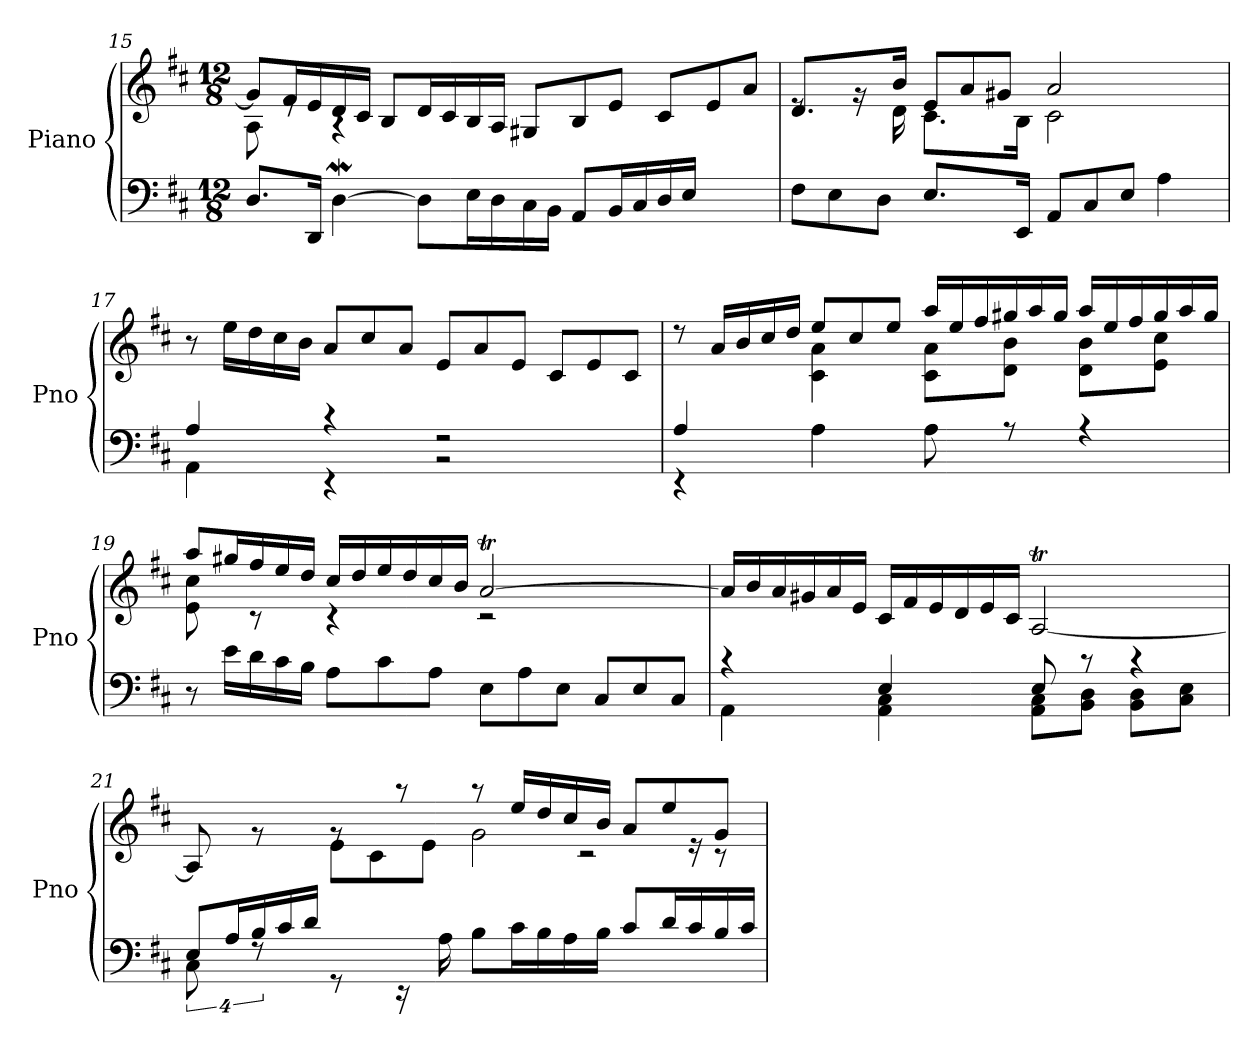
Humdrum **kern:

**kern	**kern
*part1	*part1
*staff2	*staff1
*I"Piano	*
*I'Pno	*
!!LO:LB:g=z
*clefF4	*clefG2
*k[f#c#]	*k[f#c#]
*D:	*D:
*M12/8	*M12/8
=15	=15
*	*^
8.D/L	8g/L]	8A\
.	16f#/L	8re
16DD/Jk	16e/	.
[4Dw\	16d/	4rA
.	16c#/JJ	.
.	8B/L	.
8D\L]	16d/L	1ryy
.	16c#/	.
16E\L	16B/	.
16D\	16A/JJ	.
16C#\	8G#X/L	.
16BB\JJ	.	.
8AA/L	8B/	.
16BB/L	8e/J	.
16C#/	.	.
16D/	8c#/L	.
16E/JJ	.	.
4ryy	8e/	.
.	8a/J	.
=16	=16	=16
*	*Xtuplet	*
8F#\L	16%3.d/L	16%3re
8E\	.	.
.	.	32%3rg
8D\J	.	.
.	32%3b/Jk	32%3d\
*Xtuplet	*	*
16%3.E/L	8e/L	16%3.c#\L
.	8a/	.
.	8g#X/J	.
32%3EE/Jk	.	32%3B\Jk
8AA/L	4%3a/	4%3c#\
8C#/	.	.
8E/J	.	.
8%3A\	.	.
*	*v	*v
!!LO:LB:g=z
=17	=17
*^	*
8%3A/	8%3AA\	8r
.	.	16ee\LL
.	.	16dd\
.	.	16cc#\
.	.	16b\JJ
8%3rc	8%3rEE	8a/L
.	.	8cc#/
.	.	8a/J
4%3rBB	4%3rF	8e/L
.	.	8a/
.	.	8e/J
.	.	8c#/L
.	.	8e/
.	.	8c#/J
!!LO:LB:g=z
=18	=18	=18
*	*	*^
8%3A/	8%3rEE	8rdd	4.ryy
.	.	16a/LL	.
.	.	16b/	.
.	.	16cc#/	.
.	.	16dd/JJ	.
1ryy	8%3A\	8ee/L	8%3c#\ 8%3a\
.	.	8cc#/	.
.	.	8ee/J	.
.	16%3A\	16aa/LL	16%3c#\ 16%3a\L
.	.	16ee/	.
.	.	16ff#/	.
.	16%3rA	16gg#X/	16%3d\ 16%3b\J
.	.	16aa/	.
.	.	16gg#/JJ	.
.	8%3rA	16aa/LL	16%3d\ 16%3b\L
.	.	16ee/	.
.	.	16ff#/	.
.	.	16gg#/	16%3e\ 16%3cc#\J
8ryy	.	16aa/	.
.	.	16gg#/JJ	.
*v	*v	*	*
=19	=19	=19
8r	8aa/L	16%3e\ 16%3cc#\
16e\LL	16gg#X/L	.
16d\	16ff#/	16%3rc
16c#\	16ee/	.
16B\JJ	16dd/JJ	.
8A\L	16cc#/LL	8%3rc
.	16dd/	.
8c#\	16ee/	.
.	16dd/	.
8A\J	16cc#/	.
.	16b/JJ	.
8E\L	[4%3aT/	4%3rc
8A\	.	.
8E\J	.	.
8C#/L	.	.
8E/	.	.
8C#/J	.	.
*	*v	*v
!!LO:PB:g=z
=20	=20
*^	*
8%3rc	8%3AA\	16a/LL]
.	.	16b/
.	.	16a/
.	.	16g#X/
.	.	16a/
.	.	16e/JJ
8%3E/	8%3AA\ 8%3C#\	16c#/LL
.	.	16f#/
.	.	16e/
.	.	16d/
.	.	16e/
.	.	16c#/JJ
16%3E/	16%3AA\ 16%3C#\L	[4%3AT/
16%3rc	16%3BB\ 16%3D\J	.
8%3rc	16%3BB\ 16%3D\L	.
.	16%3C#\ 16%3E\J	.
=21	=21	=21
*	*tuplet	*
*	*	*^
8E/L	16%3C#\	16%3A/]	8%3ryy
16A/L	.	.	.
16B/	16%3rF	16%3rg	.
16c#/	.	.	.
16d/JJ	.	.	.
16%3rGG	8%3rEEyy	16%3rg	8e\L
.	.	.	8c#\
32%3rEE	.	16%3raa	.
.	.	.	8e\J
32%3A\	.	.	.
8B\L	8%3rEEyy	8raa	32%9g\
16c#\L	.	16ee/LL	.
16B\	.	16dd/	.
16A\	.	16cc#/	.
.	.	.	32%9rc
16B\JJ	.	16b/JJ	.
8c#/L	8%3rEEyy	8a/L	.
16d/L	.	8ee/	.
16c#/	.	.	16r
16B/	.	8g/J	8r
16c#/JJ	.	.	.
*v	*v	*	*
*	*v	*v
=	=
*-	*-
